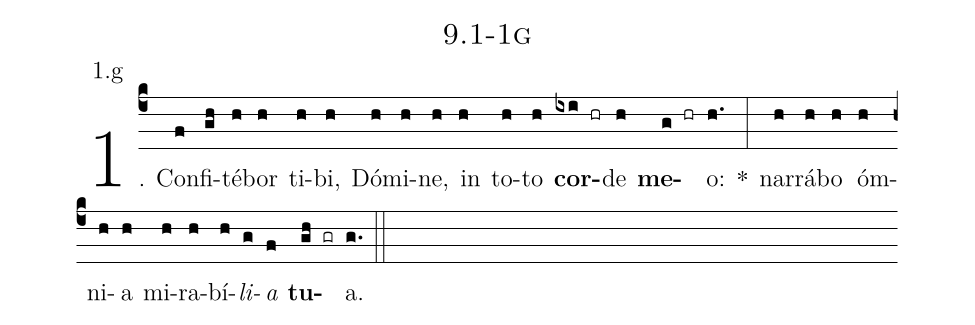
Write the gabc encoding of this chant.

name: 9.1-1g;
annotation: 1.g;
%%
(c4)1. Con(f)fi(gh)té(h)bor(h) ti(h)bi,(h) Dó(h)mi(h)ne,(h) in(h) to(h)to(h) <b>cor</b>(ixi hr)de(h) <b>me</b>(g hr)o:(h.) *(:) nar(h)rá(h)bo(h) óm(h)ni(h)a(h) mi(h)ra(h)bí(h)<i>li</i>(g)<i>a</i>(f) <b>tu</b>(gh gr)a.(g.) (::)
